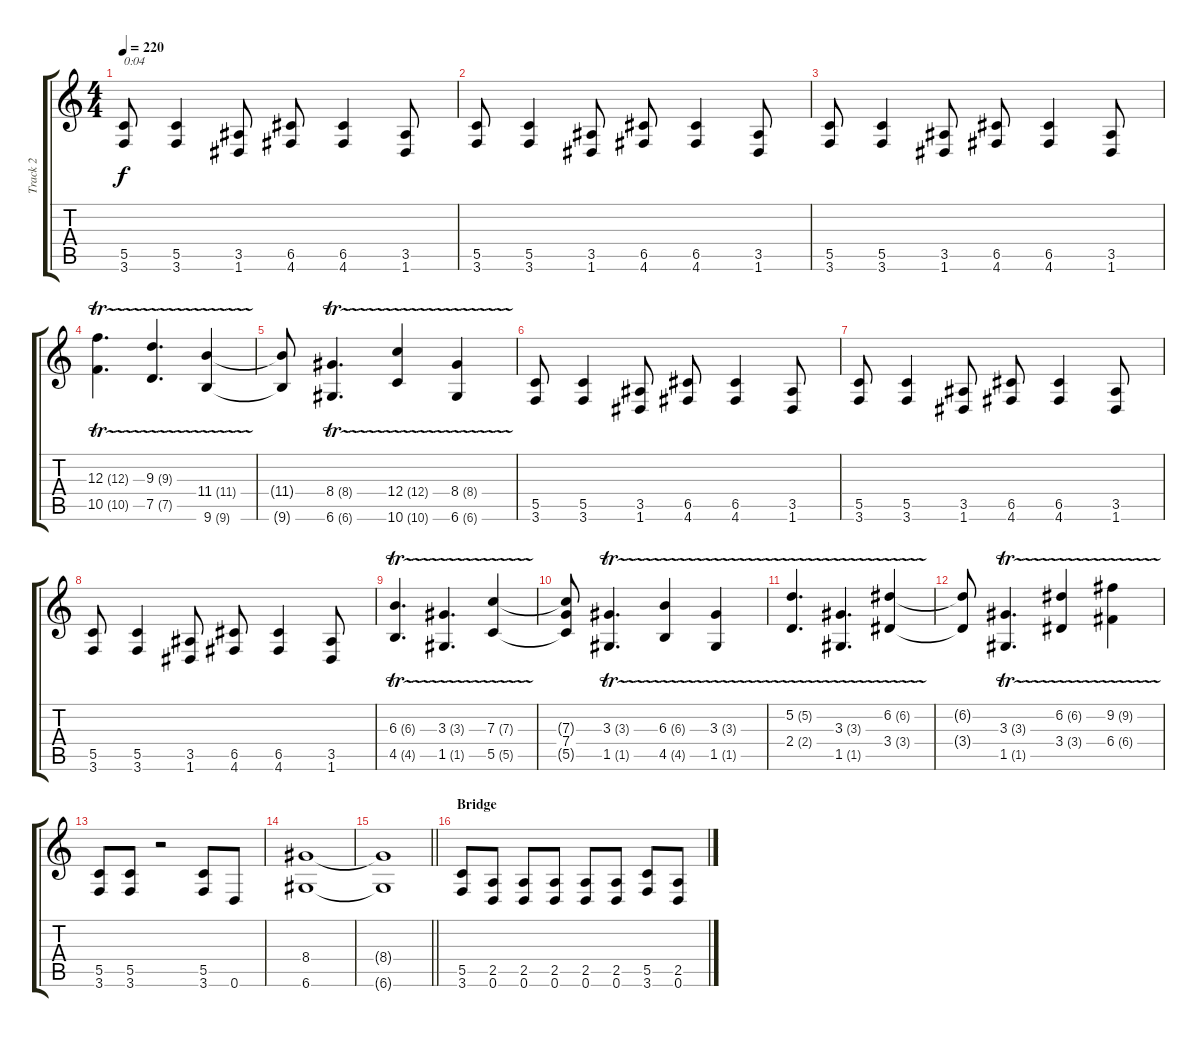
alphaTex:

\track ("Track 2" "Track 2") {instrument overdrivenguitar}
\staff {score tabs}
\tuning (D4 A3 F3 C3 G2 D2) {hide}
\ts (4 4)
\tempo 220
\clef g2
\ks c
(5.5 3.6).8{txt "0:04" dy f} (5.5 3.6).4 (3.5 1.6).8 (6.5 4.6).8 (6.5 4.6).4 (3.5 1.6).8 |
(5.5 3.6).8 (5.5 3.6).4 (3.5 1.6).8 (6.5 4.6).8 (6.5 4.6).4 (3.5 1.6).8 |
(5.5 3.6).8 (5.5 3.6).4 (3.5 1.6).8 (6.5 4.6).8 (6.5 4.6).4 (3.5 1.6).8 |
(12.3{tr (12 16)} 10.5{tr (10 16)}).4{d} (9.3{tr (9 16)} 7.5{tr (7 16)}).4{d} (11.4{tr (11 16)} 9.6{tr (9 16)}).4 |
(11.4{t} 9.6{t}).8 (8.4{tr (8 16)} 6.6{tr (6 16)}).4{d} (12.4{tr (12 16)} 10.6{tr (10 16)}).4 (8.4{tr (8 16)} 6.6{tr (6 16)}).4 |
(5.5 3.6).8 (5.5 3.6).4 (3.5 1.6).8 (6.5 4.6).8 (6.5 4.6).4 (3.5 1.6).8 |
(5.5 3.6).8 (5.5 3.6).4 (3.5 1.6).8 (6.5 4.6).8 (6.5 4.6).4 (3.5 1.6).8 |
(5.5 3.6).8 (5.5 3.6).4 (3.5 1.6).8 (6.5 4.6).8 (6.5 4.6).4 (3.5 1.6).8 |
(6.3{tr (6 16)} 4.5{tr (4 16)}).4{d} (3.3{tr (3 16)} 1.5{tr (1 16)}).4{d} (7.3{tr (7 16)} 5.5{tr (5 16)}).4 |
(7.3{t} 7.4 5.5{t}).8 (3.3{tr (3 16)} 1.5{tr (1 16)}).4{d} (6.3{tr (6 16)} 4.5{tr (4 16)}).4 (3.3{tr (3 16)} 1.5{tr (1 16)}).4 |
(5.2{tr (5 16)} 2.4{tr (2 16)}).4{d} (3.3{tr (3 16)} 1.5{tr (1 16)}).4{d} (6.2{tr (6 16)} 3.4{tr (3 16)}).4 |
(6.2{t} 3.4{t}).8 (3.3{tr (3 16)} 1.5{tr (1 16)}).4{d} (6.2{tr (6 16)} 3.4{tr (3 16)}).4 (9.2{tr (9 16)} 6.4{tr (6 16)}).4 |
(5.5 3.6).8 (5.5 3.6).8 r.2 (5.5 3.6).8 0.6.8 |
(8.4 6.6).1 |
\barLineRight lightlight
(8.4{t} 6.6{t}).1 |
\section ("" "Bridge")
(5.5 3.6).8 (2.5 0.6).8 (2.5 0.6).8 (2.5 0.6).8 (2.5 0.6).8 (2.5 0.6).8 (5.5 3.6).8 (2.5 0.6).8
